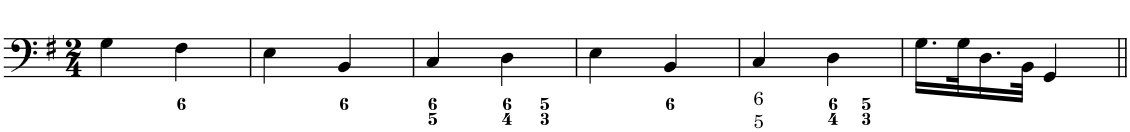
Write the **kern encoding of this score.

**kern	**text	**text
*part1	*part1	*part1
*staff1	*staff1	*staff1
*I"Midi_2	*	*
!!LO:PB:g=z
*clefF4	*	*
*k[f#]	*	*
*G:	*	*
*M2/4	*	*
=5	=5	=5
4G\	.	.
4F#\	.	.
=6	=6	=6
4E\	.	.
4BB/	.	.
=7	=7	=7
4C/	.	.
4D\	.	.
=8	=8	=8
4E\	.	.
4BB/	.	.
=9	=9	=9
!	!LO:LY:b	!LO:LY:b
4C/	6	5
4D\	.	.
=10	=10	=10
16.G\LL	.	.
32G\K	.	.
16.D\	.	.
32BB\JJk	.	.
4GG/	.	.
=||	=||	=||
*-	*-	*-
